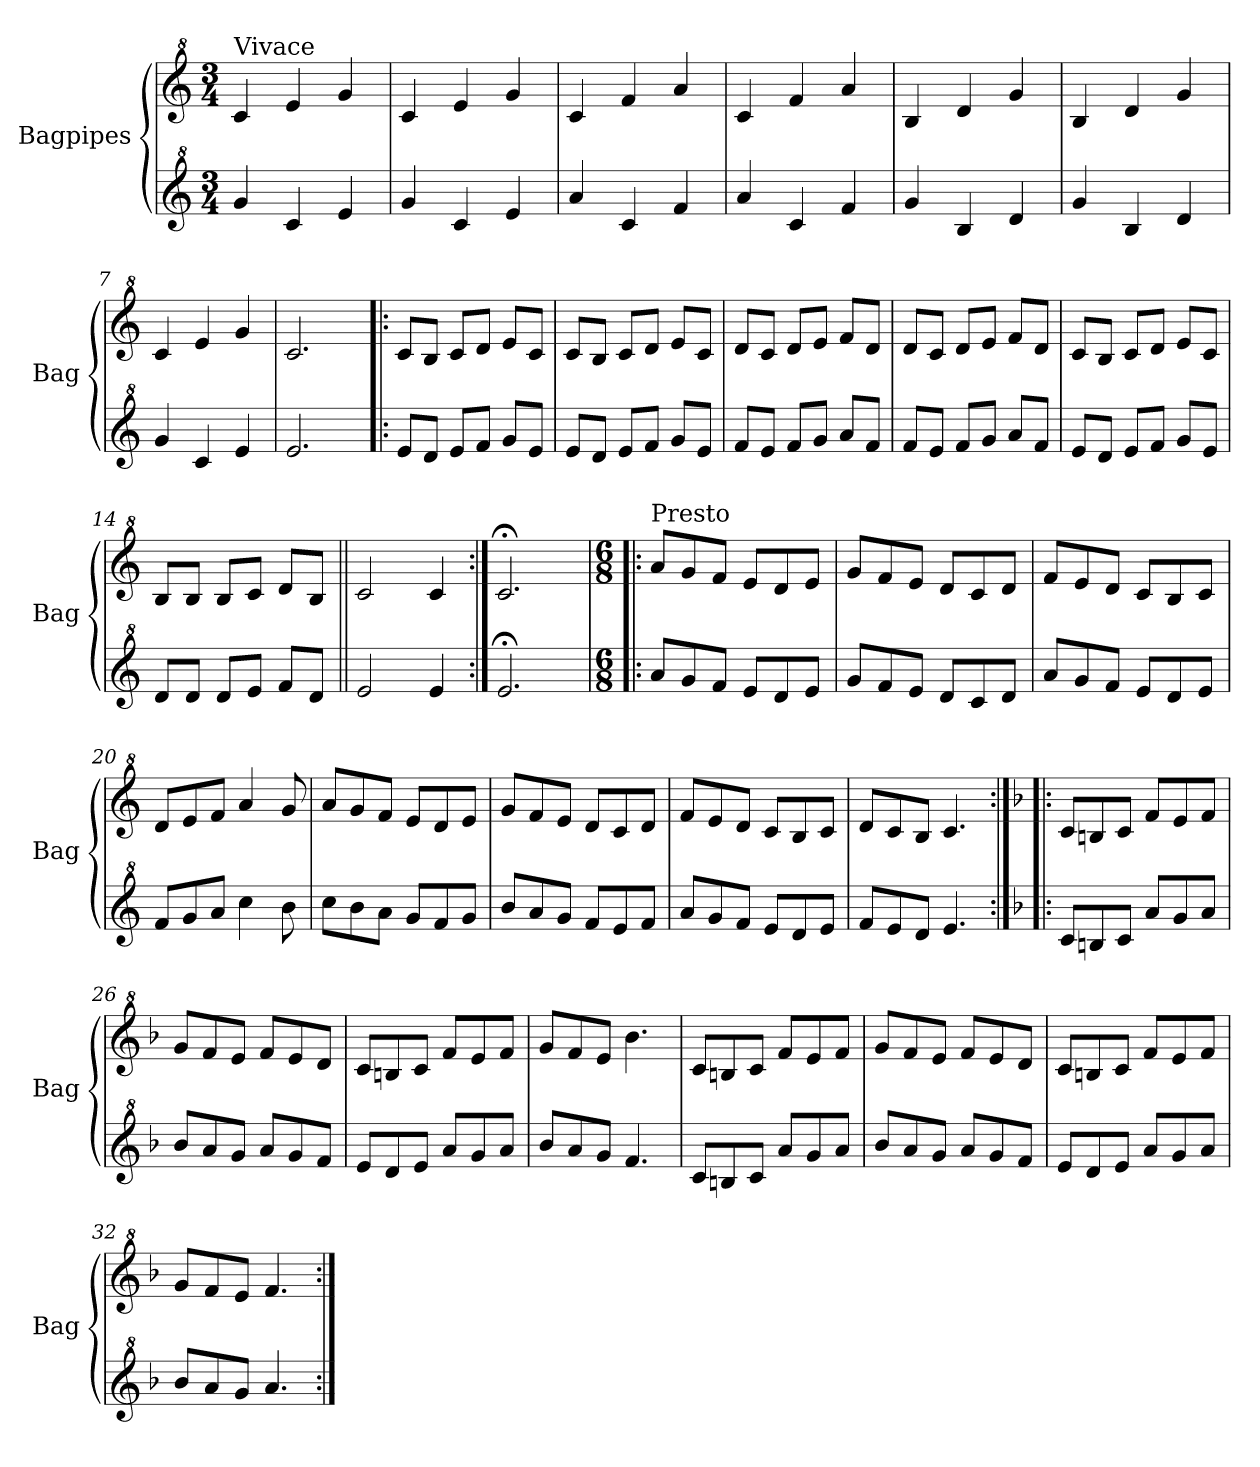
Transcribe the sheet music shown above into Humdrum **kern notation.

**kern	**kern
*part2	*part1
*staff2	*staff1
*I"Bagpipes	*I"Bagpipes
*I'Bag	*I'Bag
*clefG^2	*clefG^2
*k[]	*k[]
*C:	*C:
*M3/4	*M3/4
=1	=1
!	!LO:TX:a:t=Vivace
4gg/	4cc/
4cc/	4ee/
4ee/	4gg/
=2	=2
4gg/	4cc/
4cc/	4ee/
4ee/	4gg/
=3	=3
4aa/	4cc/
4cc/	4ff/
4ff/	4aa/
=4	=4
4aa/	4cc/
4cc/	4ff/
4ff/	4aa/
=5	=5
4gg/	4b/
4b/	4dd/
4dd/	4gg/
=6	=6
4gg/	4b/
4b/	4dd/
4dd/	4gg/
=7	=7
4gg/	4cc/
4cc/	4ee/
4ee/	4gg/
=8	=8
2.ee/	2.cc/
=9!|:	=9!|:
8ee/L	8cc/L
8dd/J	8b/J
8ee/L	8cc/L
8ff/J	8dd/J
8gg/L	8ee/L
8ee/J	8cc/J
=10	=10
8ee/L	8cc/L
8dd/J	8b/J
8ee/L	8cc/L
8ff/J	8dd/J
8gg/L	8ee/L
8ee/J	8cc/J
!!LO:LB:g=z
=11	=11
8ff/L	8dd/L
8ee/J	8cc/J
8ff/L	8dd/L
8gg/J	8ee/J
8aa/L	8ff/L
8ff/J	8dd/J
=12	=12
8ff/L	8dd/L
8ee/J	8cc/J
8ff/L	8dd/L
8gg/J	8ee/J
8aa/L	8ff/L
8ff/J	8dd/J
=13	=13
8ee/L	8cc/L
8dd/J	8b/J
8ee/L	8cc/L
8ff/J	8dd/J
8gg/L	8ee/L
8ee/J	8cc/J
=14	=14
8dd/L	8b/L
8dd/J	8b/J
8dd/L	8b/L
8ee/J	8cc/J
8ff/L	8dd/L
8dd/J	8b/J
=15||	=15||
2ee/	2cc/
4ee/	4cc/
=16:|!	=16:|!
2.ee;/	2.cc;/
=17!|:	=17!|:
*M6/8	*M6/8
!	!LO:TX:a:t=Presto
8aa/L	8aa/L
8gg/	8gg/
8ff/J	8ff/J
8ee/L	8ee/L
8dd/	8dd/
8ee/J	8ee/J
=18	=18
8gg/L	8gg/L
8ff/	8ff/
8ee/J	8ee/J
8dd/L	8dd/L
8cc/	8cc/
8dd/J	8dd/J
!!LO:LB:g=z
=19	=19
8aa/L	8ff/L
8gg/	8ee/
8ff/J	8dd/J
8ee/L	8cc/L
8dd/	8b/
8ee/J	8cc/J
=20	=20
8ff/L	8dd/L
8gg/	8ee/
8aa/J	8ff/J
4ccc\	4aa/
8bb\	8gg/
=21	=21
8ccc\L	8aa/L
8bb\	8gg/
8aa\J	8ff/J
8gg/L	8ee/L
8ff/	8dd/
8gg/J	8ee/J
=22	=22
8bb/L	8gg/L
8aa/	8ff/
8gg/J	8ee/J
8ff/L	8dd/L
8ee/	8cc/
8ff/J	8dd/J
=23	=23
8aa/L	8ff/L
8gg/	8ee/
8ff/J	8dd/J
8ee/L	8cc/L
8dd/	8b/
8ee/J	8cc/J
=24	=24
8ff/L	8dd/L
8ee/	8cc/
8dd/J	8b/J
4.ee/	4.cc/
=25:|!|:	=25:|!|:
*k[b-]	*k[b-]
*F:	*F:
8cc/L	8cc/L
8bn/	8bn/
8cc/J	8cc/J
8aa/L	8ff/L
8gg/	8ee/
8aa/J	8ff/J
!!LO:LB:g=z
=26	=26
8bb-/L	8gg/L
8aa/	8ff/
8gg/J	8ee/J
8aa/L	8ff/L
8gg/	8ee/
8ff/J	8dd/J
=27	=27
8ee/L	8cc/L
8dd/	8bn/
8ee/J	8cc/J
8aa/L	8ff/L
8gg/	8ee/
8aa/J	8ff/J
=28	=28
8bb-/L	8gg/L
8aa/	8ff/
8gg/J	8ee/J
4.ff/	4.bb-\
=29	=29
8cc/L	8cc/L
8bn/	8bn/
8cc/J	8cc/J
8aa/L	8ff/L
8gg/	8ee/
8aa/J	8ff/J
=30	=30
8bb-/L	8gg/L
8aa/	8ff/
8gg/J	8ee/J
8aa/L	8ff/L
8gg/	8ee/
8ff/J	8dd/J
=31	=31
8ee/L	8cc/L
8dd/	8bn/
8ee/J	8cc/J
8aa/L	8ff/L
8gg/	8ee/
8aa/J	8ff/J
=32	=32
8bb-/L	8gg/L
8aa/	8ff/
8gg/J	8ee/J
4.aa/	4.ff/
=:|!	=:|!
*-	*-
